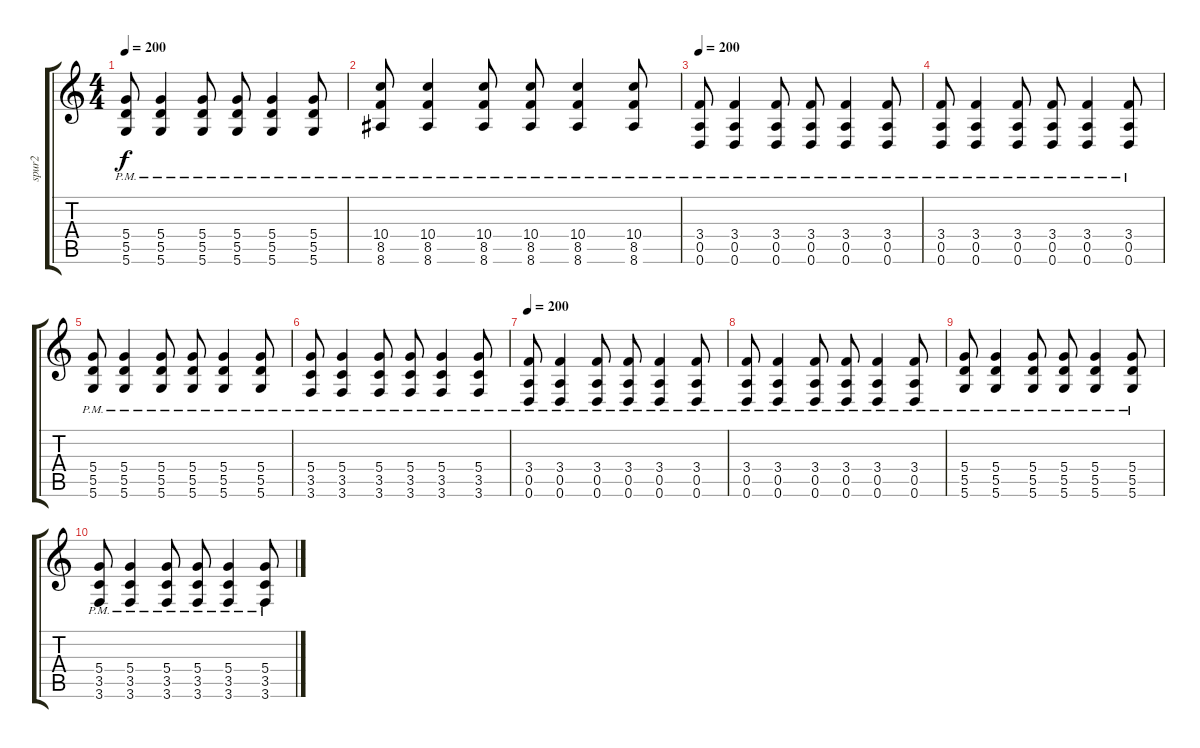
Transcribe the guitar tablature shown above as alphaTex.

\track ("spur2" "spur2") {instrument distortionguitar}
\staff {score tabs}
\tuning (E4 B3 G3 D3 A2 D2) {hide}
\ts (4 4)
\tempo 200
\clef g2
\ks c
(5.4{pm} 5.5{pm} 5.6{pm}).8{dy f} (5.4{pm} 5.5{pm} 5.6{pm}).4 (5.4{pm} 5.5{pm} 5.6{pm}).8 (5.4{pm} 5.5{pm} 5.6{pm}).8 (5.4{pm} 5.5{pm} 5.6{pm}).4 (5.4{pm} 5.5{pm} 5.6{pm}).8 |
(10.4{pm} 8.5{pm} 8.6{pm}).8 (10.4{pm} 8.5{pm} 8.6{pm}).4 (10.4{pm} 8.5{pm} 8.6{pm}).8 (10.4{pm} 8.5{pm} 8.6{pm}).8 (10.4{pm} 8.5{pm} 8.6{pm}).4 (10.4{pm} 8.5{pm} 8.6{pm}).8 |
\tempo 200
(3.4{pm} 0.5{pm} 0.6{pm}).8 (3.4{pm} 0.5{pm} 0.6{pm}).4 (3.4{pm} 0.5{pm} 0.6{pm}).8 (3.4{pm} 0.5{pm} 0.6{pm}).8 (3.4{pm} 0.5{pm} 0.6{pm}).4 (3.4{pm} 0.5{pm} 0.6{pm}).8 |
(3.4{pm} 0.5{pm} 0.6{pm}).8 (3.4{pm} 0.5{pm} 0.6{pm}).4 (3.4{pm} 0.5{pm} 0.6{pm}).8 (3.4{pm} 0.5{pm} 0.6{pm}).8 (3.4{pm} 0.5{pm} 0.6{pm}).4 (3.4{pm} 0.5{pm} 0.6{pm}).8 |
(5.4{pm} 5.5{pm} 5.6{pm}).8 (5.4{pm} 5.5{pm} 5.6{pm}).4 (5.4{pm} 5.5{pm} 5.6{pm}).8 (5.4{pm} 5.5{pm} 5.6{pm}).8 (5.4{pm} 5.5{pm} 5.6{pm}).4 (5.4{pm} 5.5{pm} 5.6{pm}).8 |
(5.4{pm} 3.5{pm} 3.6{pm}).8 (5.4{pm} 3.5{pm} 3.6{pm}).4 (5.4{pm} 3.5{pm} 3.6{pm}).8 (5.4{pm} 3.5{pm} 3.6{pm}).8 (5.4{pm} 3.5{pm} 3.6{pm}).4 (5.4{pm} 3.5{pm} 3.6{pm}).8 |
\tempo 200
(3.4{pm} 0.5{pm} 0.6{pm}).8 (3.4{pm} 0.5{pm} 0.6{pm}).4 (3.4{pm} 0.5{pm} 0.6{pm}).8 (3.4{pm} 0.5{pm} 0.6{pm}).8 (3.4{pm} 0.5{pm} 0.6{pm}).4 (3.4{pm} 0.5{pm} 0.6{pm}).8 |
(3.4{pm} 0.5{pm} 0.6{pm}).8 (3.4{pm} 0.5{pm} 0.6{pm}).4 (3.4{pm} 0.5{pm} 0.6{pm}).8 (3.4{pm} 0.5{pm} 0.6{pm}).8 (3.4{pm} 0.5{pm} 0.6{pm}).4 (3.4{pm} 0.5{pm} 0.6{pm}).8 |
(5.4{pm} 5.5{pm} 5.6{pm}).8 (5.4{pm} 5.5{pm} 5.6{pm}).4 (5.4{pm} 5.5{pm} 5.6{pm}).8 (5.4{pm} 5.5{pm} 5.6{pm}).8 (5.4{pm} 5.5{pm} 5.6{pm}).4 (5.4{pm} 5.5{pm} 5.6{pm}).8 |
(5.4{pm} 3.5{pm} 3.6{pm}).8 (5.4{pm} 3.5{pm} 3.6{pm}).4 (5.4{pm} 3.5{pm} 3.6{pm}).8 (5.4{pm} 3.5{pm} 3.6{pm}).8 (5.4{pm} 3.5{pm} 3.6{pm}).4 (5.4{pm} 3.5{pm} 3.6{pm}).8
